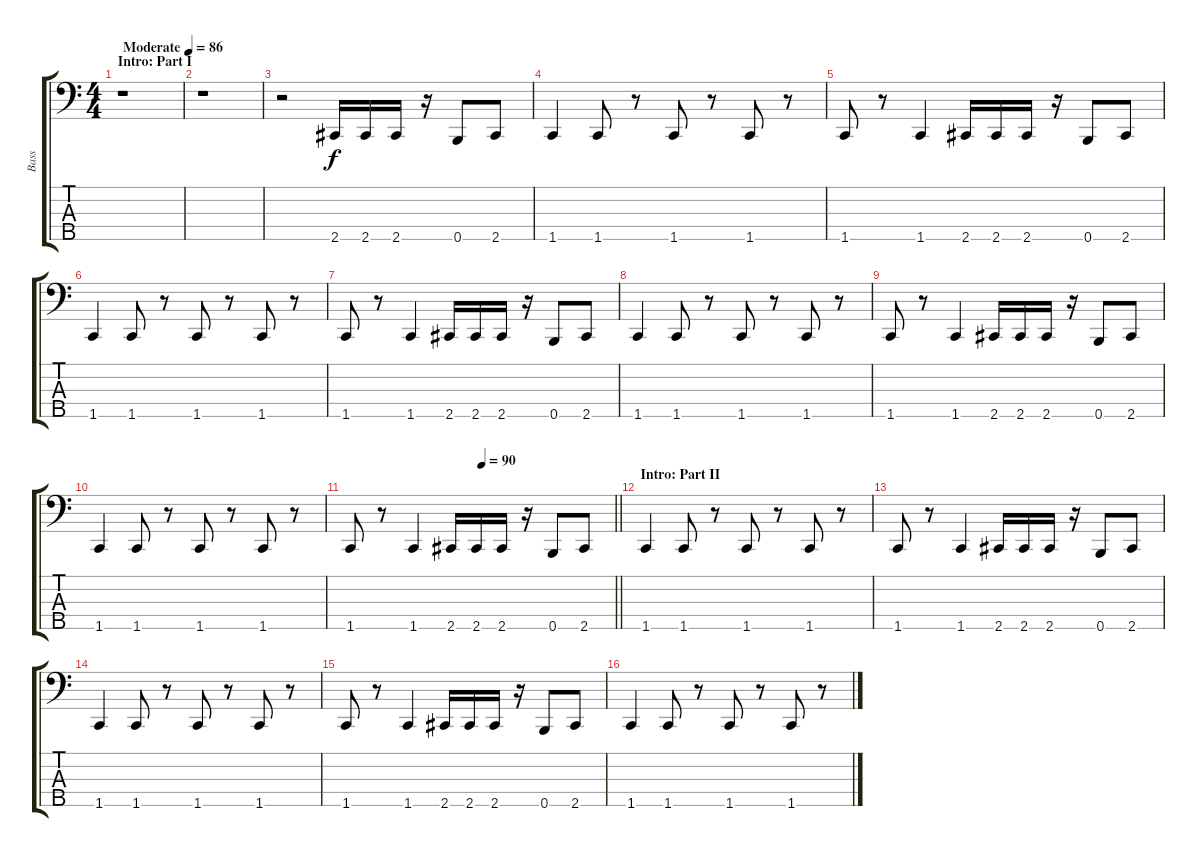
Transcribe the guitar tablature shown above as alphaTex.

\track ("Bass" "Bass") {instrument electricbasspick}
\staff {score tabs}
\tuning (G2 D2 A1 E1 B0) {hide}
\ts (4 4)
\section ("" "Intro: Part I")
\tempo (86 "Moderate")
\clef f4
\ks c
r.1{dy f instrument electricbasspick} |
r.1 |
r.2 2.5.16 2.5.16 2.5.16 r.16 0.5.8 2.5.8 |
1.5.4 1.5.8 r.8 1.5.8 r.8 1.5.8 r.8 |
1.5.8 r.8 1.5.4 2.5.16 2.5.16 2.5.16 r.16 0.5.8 2.5.8 |
1.5.4 1.5.8 r.8 1.5.8 r.8 1.5.8 r.8 |
1.5.8 r.8 1.5.4 2.5.16 2.5.16 2.5.16 r.16 0.5.8 2.5.8 |
1.5.4 1.5.8 r.8 1.5.8 r.8 1.5.8 r.8 |
1.5.8 r.8 1.5.4 2.5.16 2.5.16 2.5.16 r.16 0.5.8 2.5.8 |
1.5.4 1.5.8 r.8 1.5.8 r.8 1.5.8 r.8 |
\tempo (90 0.5)
\barLineRight lightlight
1.5.8 r.8 1.5.4 2.5.16 2.5.16 2.5.16 r.16 0.5.8 2.5.8 |
\section ("" "Intro: Part II")
1.5.4 1.5.8 r.8 1.5.8 r.8 1.5.8 r.8 |
1.5.8 r.8 1.5.4 2.5.16 2.5.16 2.5.16 r.16 0.5.8 2.5.8 |
1.5.4 1.5.8 r.8 1.5.8 r.8 1.5.8 r.8 |
1.5.8 r.8 1.5.4 2.5.16 2.5.16 2.5.16 r.16 0.5.8 2.5.8 |
1.5.4 1.5.8 r.8 1.5.8 r.8 1.5.8 r.8
